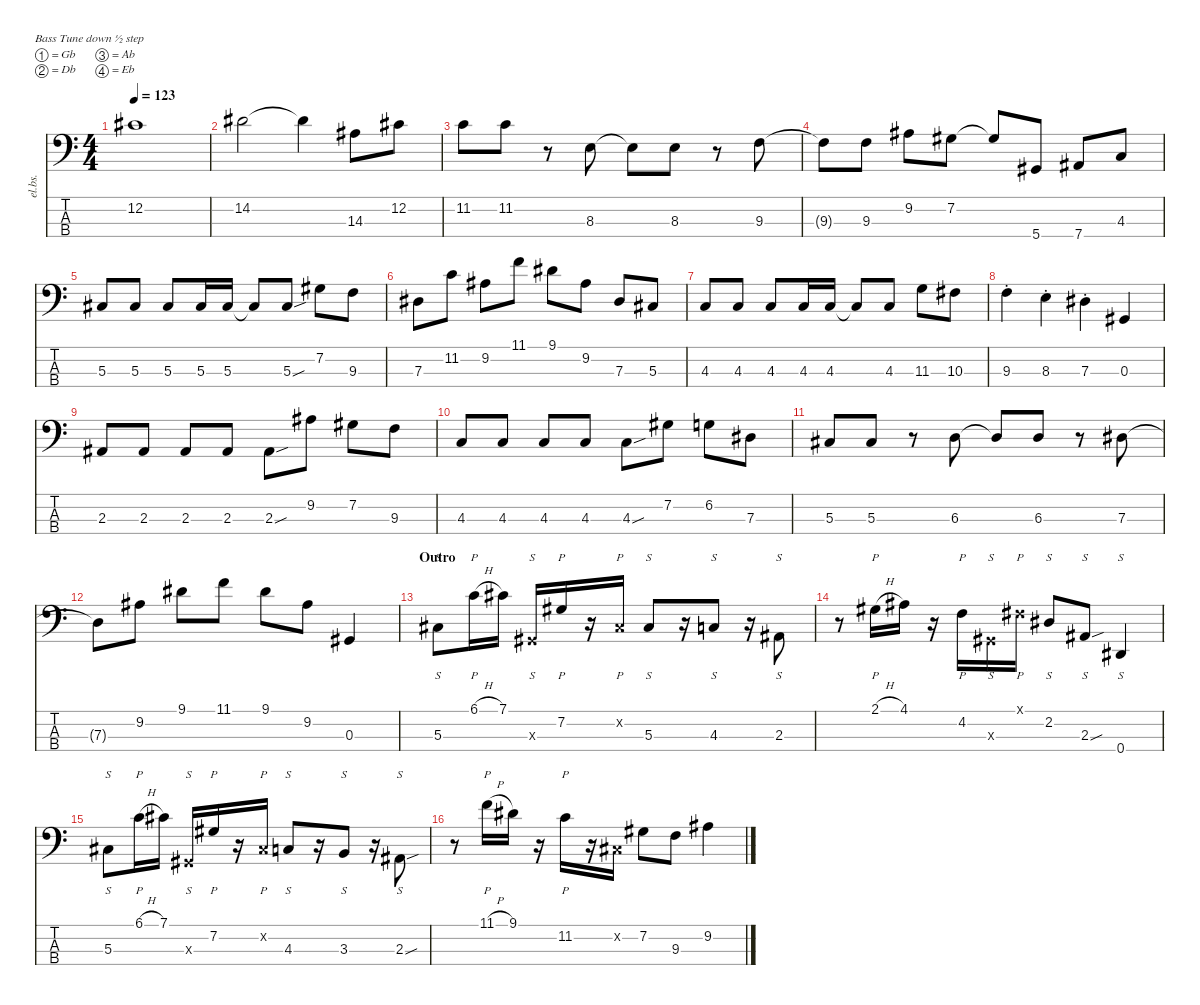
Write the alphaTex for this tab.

\defaultSystemsLayout 4
\hideDynamics
\bracketExtendMode nobrackets
\track ("Electric Bass" "el.bs.") {instrument electricbassfinger}
\staff {score tabs}
\tuning (Gb2 Db2 Ab1 Eb1)
\ts (4 4)
\tempo 123
\clef f4
\ks c
12.2{acc #}.1{dy mf beam Down} |
14.2{acc #}.2{beam Down} 14.2{t acc #}.4{beam Down} 14.3{acc #}.8{beam Down} 12.2{acc #}.8{beam Down} |
11.2.8{beam Down} 11.2.8{beam Down} r.8{beam Down} 8.3.8{beam Down} 8.3{t}.8{beam Down} 8.3.8{beam Down} r.8{beam Down} 9.3.8{beam Down} |
9.3{t}.8{beam Down} 9.3.8{beam Down} 9.2{acc #}.8{beam Down} 7.2{acc #}.8{beam Down} 7.2{t acc #}.8{beam Up} 5.4{acc #}.8{beam Up} 7.4{acc #}.8{beam Up} 4.3.8{beam Up} |
5.3{acc #}.8{beam Up} 5.3{acc #}.8{beam Up} 5.3{acc #}.8{beam Up} 5.3{acc #}.16{beam Up} 5.3{acc #}.16{beam Up} 5.3{t acc #}.8{beam Up} 5.3{sou acc #}.8{beam Up} 7.2{acc #}.8{beam Down} 9.3.8{beam Down} |
7.3{acc #}.8{beam Down} 11.2.8{beam Down} 9.2{acc #}.8{beam Down} 11.1.8{beam Down} 9.1{acc #}.8{beam Down} 9.2{acc #}.8{beam Down} 7.3{acc #}.8{beam Up} 5.3{acc #}.8{beam Up} |
4.3.8{beam Up} 4.3.8{beam Up} 4.3.8{beam Up} 4.3.16{beam Up} 4.3.16{beam Up} 4.3{t}.8{beam Up} 4.3.8{beam Up} 11.3.8{beam Down} 10.3{acc #}.8{beam Down} |
9.3{st}.4{beam Down} 8.3{st}.4{beam Down} 7.3{st acc #}.4{beam Down} 0.3{acc #}.4{beam Up} |
2.3{acc #}.8{beam Up} 2.3{acc #}.8{beam Up} 2.3{acc #}.8{beam Up} 2.3{acc #}.8{beam Up} 2.3{sou acc #}.8{beam Down} 9.2{acc #}.8{beam Down} 7.2{acc #}.8{beam Down} 9.3.8{beam Down} |
4.3.8{beam Up} 4.3.8{beam Up} 4.3.8{beam Up} 4.3.8{beam Up} 4.3{sou}.8{beam Down} 7.2{acc #}.8{beam Down} 6.2.8{beam Down} 7.3{acc #}.8{beam Down} |
5.3{acc #}.8{beam Up} 5.3{acc #}.8{beam Up} r.8{beam Down} 6.3.8{beam Down} 6.3{t}.8{beam Up} 6.3.8{beam Up} r.8{beam Down} 7.3{acc #}.8{beam Down} |
7.3{t acc #}.8{beam Down} 9.2{acc #}.8{beam Down} 9.1{acc #}.8{beam Down} 11.1.8{beam Down} 9.1{acc #}.8{beam Down} 9.2{acc #}.8{beam Down} 0.3{acc #}.4{beam Up} |
\section ("" "Outro")
5.3{acc #}.8{s beam Down} 6.1{h}.16{p beam Down} 7.1{acc #}.16{beam Down} 0.3{x acc #}.16{s beam Up} 7.2{acc #}.16{p beam Up} r.16{beam Up} 0.2{x acc #}.16{p beam Up} 5.3{acc #}.8{s beam Up} r.16{beam Up} 4.3.8{s beam Up} r.16{beam Down} 2.3{acc #}.8{s beam Up} |
r.8{beam Down} 2.1{h acc #}.16{p beam Down} 4.1{acc #}.16{beam Down} r.16{beam Down} 4.2.16{p beam Up} 0.3{x acc #}.16{s beam Up} 0.1{x acc #}.16{p beam Up} 2.2{acc #}.8{s beam Up} 2.3{sou acc #}.8{s beam Up} 0.4{acc #}.4{s beam Up} |
5.3{acc #}.8{s beam Down} 6.1{h}.16{p beam Down} 7.1{acc #}.16{beam Down} 0.3{x acc #}.16{s beam Up} 7.2{acc #}.16{p beam Up} r.16{beam Up} 0.2{x acc #}.16{p beam Up} 4.3.8{s beam Up} r.16{beam Up} 3.3.8{s beam Up} r.16{beam Down} 2.3{sou acc #}.8{s beam Up} |
r.8{beam Down} 11.1{h}.16{p beam Down} 9.1{acc #}.16{beam Down} r.16{beam Down} 11.2.16{p beam Down} r.16{beam Down} 0.2{x acc #}.16{beam Down} 7.2{acc #}.8{beam Down} 9.3.8{beam Down} 9.2{acc #}.4{beam Down}
